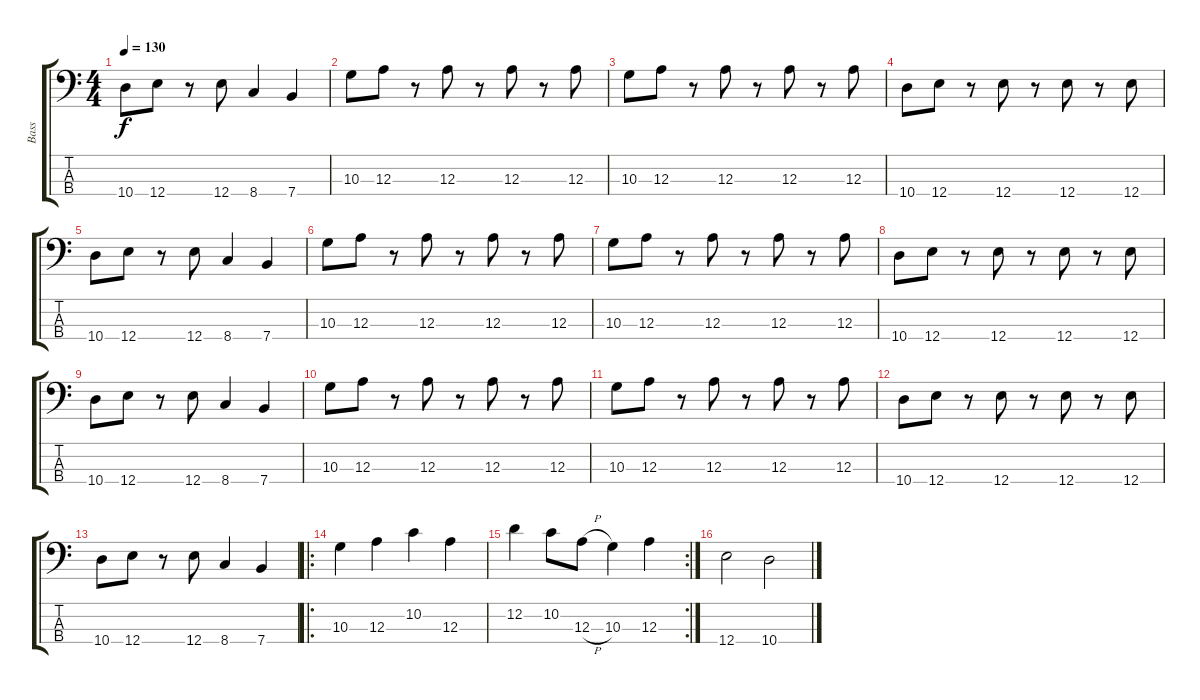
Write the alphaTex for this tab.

\track ("Bass" "Bass") {instrument electricbassfinger}
\staff {score tabs}
\tuning (G2 D2 A1 E1) {hide}
\ts (4 4)
\tempo 130
\clef f4
\ks c
10.4.8{dy f} 12.4.8 r.8 12.4.8 8.4.4 7.4.4 |
10.3.8 12.3.8 r.8 12.3.8 r.8 12.3.8 r.8 12.3.8 |
10.3.8 12.3.8 r.8 12.3.8 r.8 12.3.8 r.8 12.3.8 |
10.4.8 12.4.8 r.8 12.4.8 r.8 12.4.8 r.8 12.4.8 |
10.4.8 12.4.8 r.8 12.4.8 8.4.4 7.4.4 |
10.3.8 12.3.8 r.8 12.3.8 r.8 12.3.8 r.8 12.3.8 |
10.3.8 12.3.8 r.8 12.3.8 r.8 12.3.8 r.8 12.3.8 |
10.4.8 12.4.8 r.8 12.4.8 r.8 12.4.8 r.8 12.4.8 |
10.4.8 12.4.8 r.8 12.4.8 8.4.4 7.4.4 |
10.3.8 12.3.8 r.8 12.3.8 r.8 12.3.8 r.8 12.3.8 |
10.3.8 12.3.8 r.8 12.3.8 r.8 12.3.8 r.8 12.3.8 |
10.4.8 12.4.8 r.8 12.4.8 r.8 12.4.8 r.8 12.4.8 |
10.4.8 12.4.8 r.8 12.4.8 8.4.4 7.4.4 |
\ro
10.3.4 12.3.4 10.2.4 12.3.4 |
\rc 2
12.2.4 10.2.8 12.3{h}.8 10.3.4 12.3.4 |
12.4.2 10.4.2
